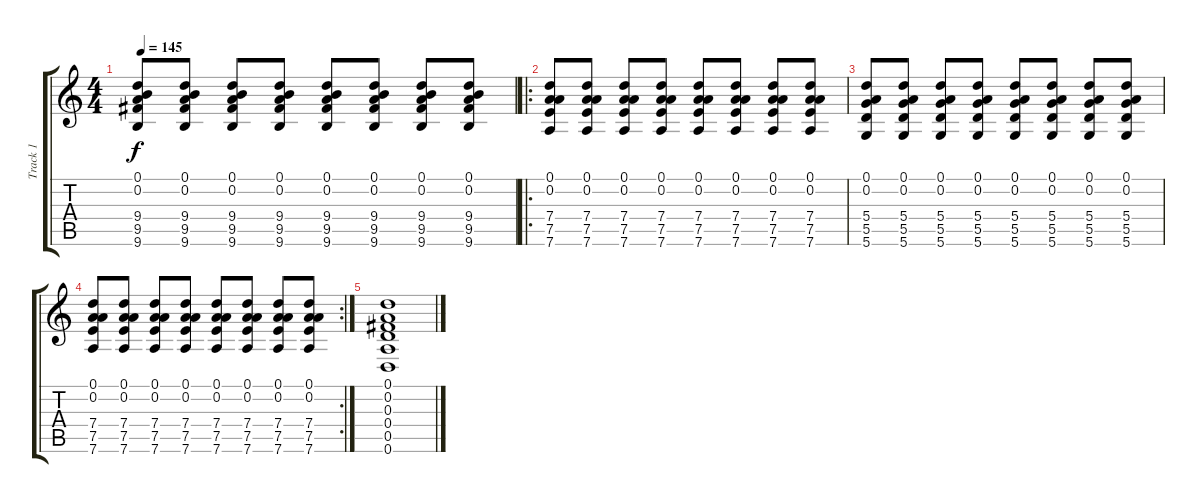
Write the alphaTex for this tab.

\track ("Track 1" "Track 1") {instrument acousticguitarsteel}
\staff {score tabs}
\tuning (D4 A3 Gb3 D3 A2 D2) {hide}
\ts (4 4)
\tempo 145
\clef g2
\ks c
(0.1 0.2 9.4 9.5 9.6).8{dy f} (0.1 0.2 9.4 9.5 9.6).8 (0.1 0.2 9.4 9.5 9.6).8 (0.1 0.2 9.4 9.5 9.6).8 (0.1 0.2 9.4 9.5 9.6).8 (0.1 0.2 9.4 9.5 9.6).8 (0.1 0.2 9.4 9.5 9.6).8 (0.1 0.2 9.4 9.5 9.6).8 |
\ro
(0.1 0.2 7.4 7.5 7.6).8 (0.1 0.2 7.4 7.5 7.6).8 (0.1 0.2 7.4 7.5 7.6).8 (0.1 0.2 7.4 7.5 7.6).8 (0.1 0.2 7.4 7.5 7.6).8 (0.1 0.2 7.4 7.5 7.6).8 (0.1 0.2 7.4 7.5 7.6).8 (0.1 0.2 7.4 7.5 7.6).8 |
(0.1 0.2 5.4 5.5 5.6).8 (0.1 0.2 5.4 5.5 5.6).8 (0.1 0.2 5.4 5.5 5.6).8 (0.1 0.2 5.4 5.5 5.6).8 (0.1 0.2 5.4 5.5 5.6).8 (0.1 0.2 5.4 5.5 5.6).8 (0.1 0.2 5.4 5.5 5.6).8 (0.1 0.2 5.4 5.5 5.6).8 |
\rc 2
(0.1 0.2 7.4 7.5 7.6).8 (0.1 0.2 7.4 7.5 7.6).8 (0.1 0.2 7.4 7.5 7.6).8 (0.1 0.2 7.4 7.5 7.6).8 (0.1 0.2 7.4 7.5 7.6).8 (0.1 0.2 7.4 7.5 7.6).8 (0.1 0.2 7.4 7.5 7.6).8 (0.1 0.2 7.4 7.5 7.6).8 |
(0.1 0.2 0.3 0.4 0.5 0.6).1
